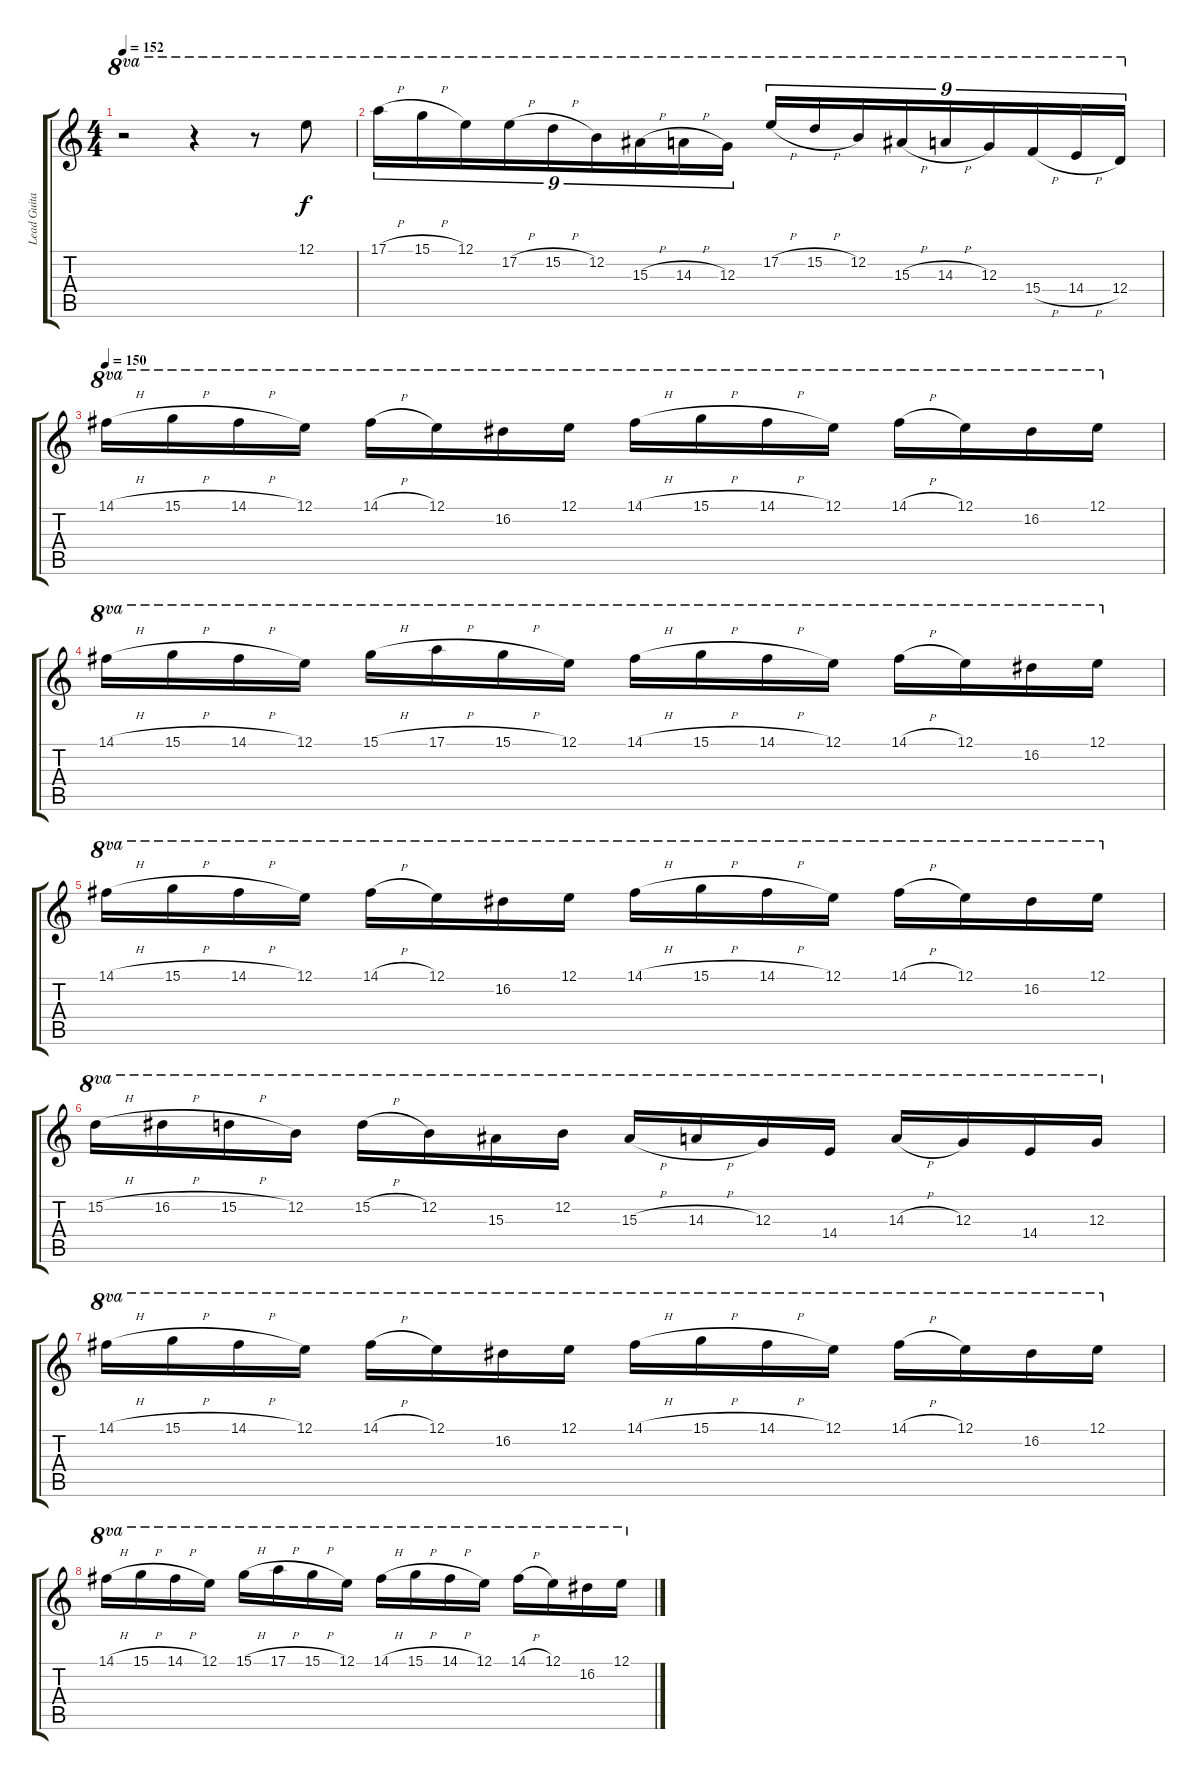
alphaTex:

\track ("Lead Guitar (Mustaine)" "Lead Guita") {instrument distortionguitar}
\staff {score tabs}
\tuning (E4 B3 G3 D3 A2 E2) {hide}
\ts (4 4)
\tempo 152
\clef g2
\ks c
r.2{ot 8va dy f} r.4{ot 8va} r.8{ot 8va} 12.1.8{ot 8va} |
17.1{h}.16{tu (9 8) ot 8va} 15.1{h}.16{tu (9 8) ot 8va} 12.1.16{tu (9 8) ot 8va} 17.2{h}.16{tu (9 8) ot 8va} 15.2{h}.16{tu (9 8) ot 8va} 12.2.16{tu (9 8) ot 8va} 15.3{h}.16{tu (9 8) ot 8va} 14.3{h}.16{tu (9 8) ot 8va} 12.3.16{tu (9 8) ot 8va} 17.2{h}.16{tu (9 8) ot 8va} 15.2{h}.16{tu (9 8) ot 8va} 12.2.16{tu (9 8) ot 8va} 15.3{h}.16{tu (9 8) ot 8va} 14.3{h}.16{tu (9 8) ot 8va} 12.3.16{tu (9 8) ot 8va} 15.4{h}.16{tu (9 8) ot 8va} 14.4{h}.16{tu (9 8) ot 8va} 12.4.16{tu (9 8) ot 8va} |
\tempo 150
14.1{h}.16{ot 8va} 15.1{h}.16{ot 8va} 14.1{h}.16{ot 8va} 12.1.16{ot 8va} 14.1{h}.16{ot 8va} 12.1.16{ot 8va} 16.2.16{ot 8va} 12.1.16{ot 8va} 14.1{h}.16{ot 8va} 15.1{h}.16{ot 8va} 14.1{h}.16{ot 8va} 12.1.16{ot 8va} 14.1{h}.16{ot 8va} 12.1.16{ot 8va} 16.2.16{ot 8va} 12.1.16{ot 8va} |
14.1{h}.16{ot 8va} 15.1{h}.16{ot 8va} 14.1{h}.16{ot 8va} 12.1.16{ot 8va} 15.1{h}.16{ot 8va} 17.1{h}.16{ot 8va} 15.1{h}.16{ot 8va} 12.1.16{ot 8va} 14.1{h}.16{ot 8va} 15.1{h}.16{ot 8va} 14.1{h}.16{ot 8va} 12.1.16{ot 8va} 14.1{h}.16{ot 8va} 12.1.16{ot 8va} 16.2.16{ot 8va} 12.1.16{ot 8va} |
14.1{h}.16{ot 8va} 15.1{h}.16{ot 8va} 14.1{h}.16{ot 8va} 12.1.16{ot 8va} 14.1{h}.16{ot 8va} 12.1.16{ot 8va} 16.2.16{ot 8va} 12.1.16{ot 8va} 14.1{h}.16{ot 8va} 15.1{h}.16{ot 8va} 14.1{h}.16{ot 8va} 12.1.16{ot 8va} 14.1{h}.16{ot 8va} 12.1.16{ot 8va} 16.2.16{ot 8va} 12.1.16{ot 8va} |
15.2{h}.16{ot 8va} 16.2{h}.16{ot 8va} 15.2{h}.16{ot 8va} 12.2.16{ot 8va} 15.2{h}.16{ot 8va} 12.2.16{ot 8va} 15.3.16{ot 8va} 12.2.16{ot 8va} 15.3{h}.16{ot 8va} 14.3{h}.16{ot 8va} 12.3.16{ot 8va} 14.4.16{ot 8va} 14.3{h}.16{ot 8va} 12.3.16{ot 8va} 14.4.16{ot 8va} 12.3.16{ot 8va} |
14.1{h}.16{ot 8va} 15.1{h}.16{ot 8va} 14.1{h}.16{ot 8va} 12.1.16{ot 8va} 14.1{h}.16{ot 8va} 12.1.16{ot 8va} 16.2.16{ot 8va} 12.1.16{ot 8va} 14.1{h}.16{ot 8va} 15.1{h}.16{ot 8va} 14.1{h}.16{ot 8va} 12.1.16{ot 8va} 14.1{h}.16{ot 8va} 12.1.16{ot 8va} 16.2.16{ot 8va} 12.1.16{ot 8va} |
14.1{h}.16{ot 8va} 15.1{h}.16{ot 8va} 14.1{h}.16{ot 8va} 12.1.16{ot 8va} 15.1{h}.16{ot 8va} 17.1{h}.16{ot 8va} 15.1{h}.16{ot 8va} 12.1.16{ot 8va} 14.1{h}.16{ot 8va} 15.1{h}.16{ot 8va} 14.1{h}.16{ot 8va} 12.1.16{ot 8va} 14.1{h}.16{ot 8va} 12.1.16{ot 8va} 16.2.16{ot 8va} 12.1.16{ot 8va}
